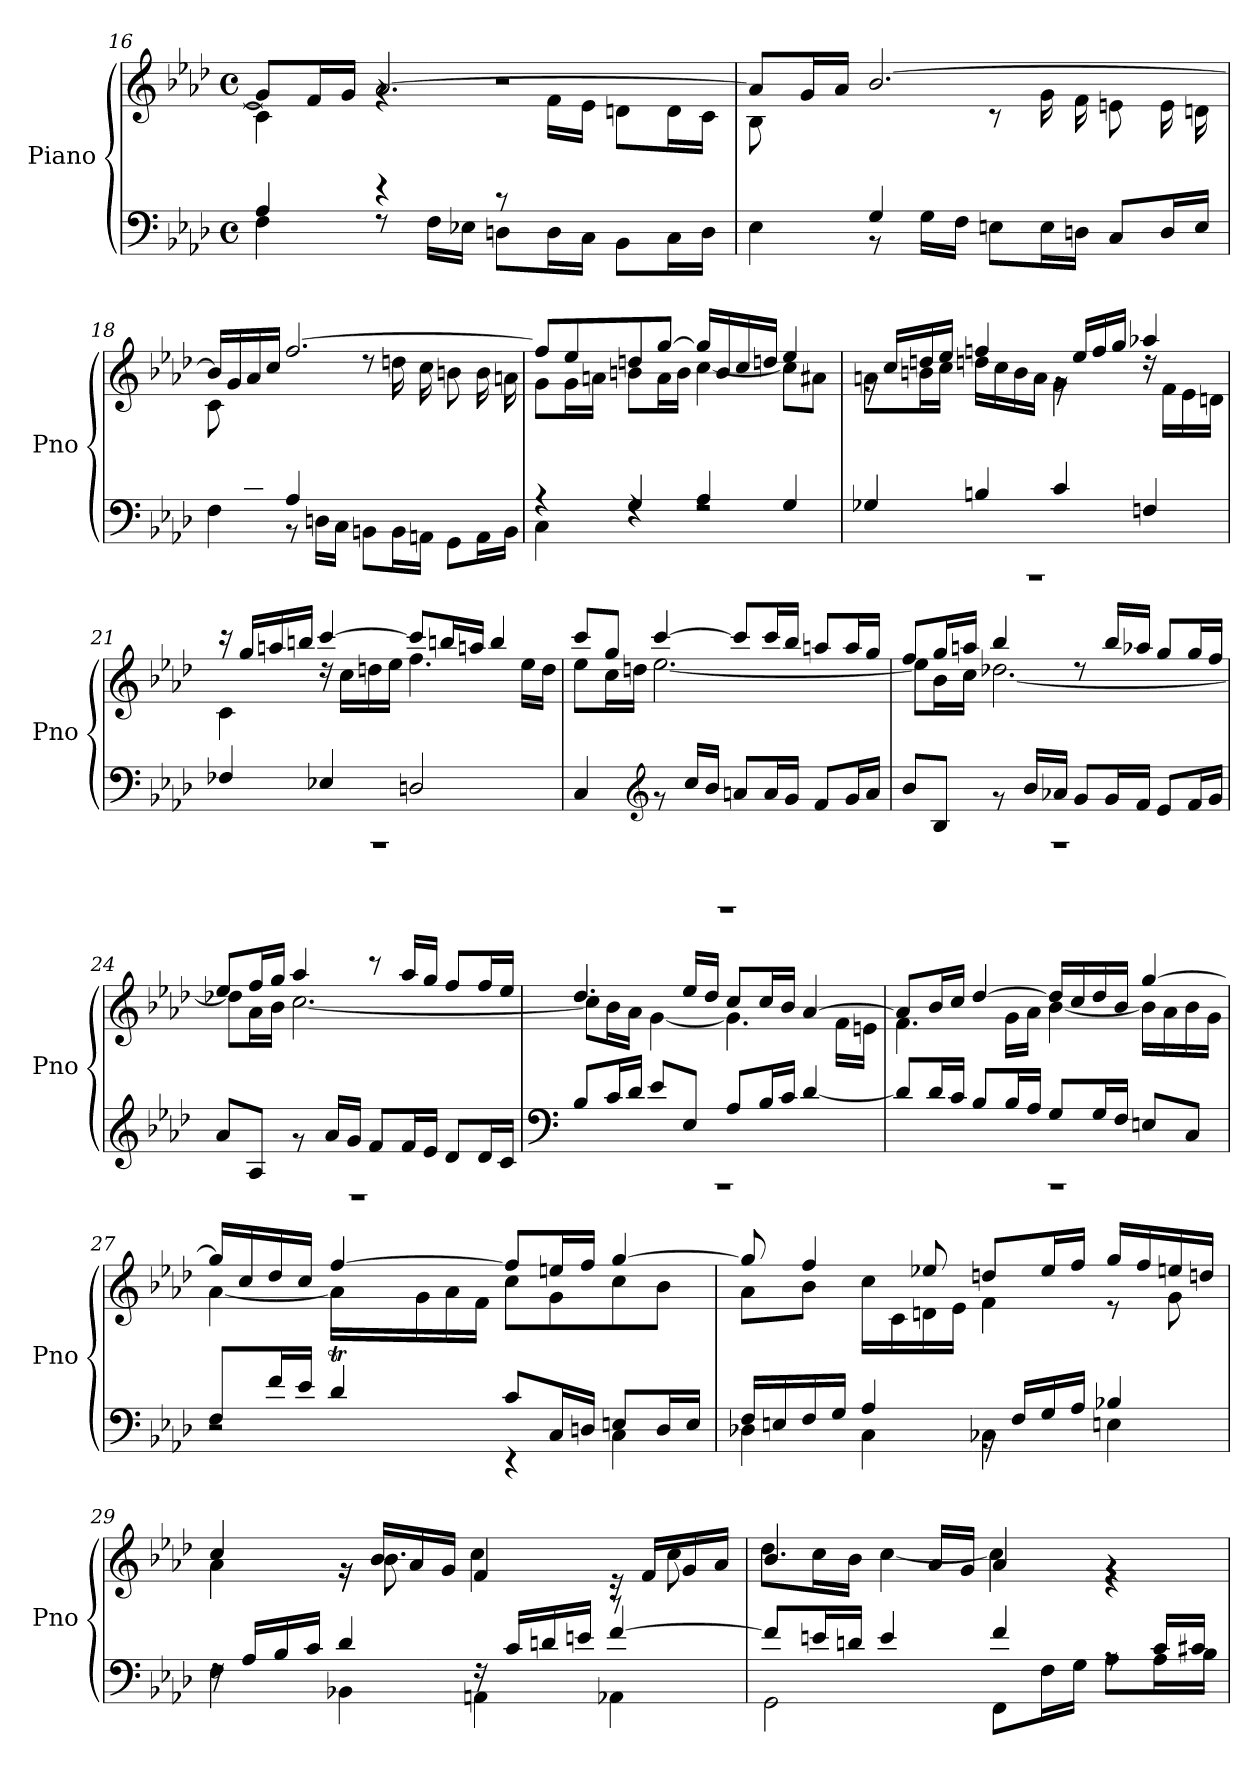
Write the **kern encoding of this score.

**kern	**kern
*part1	*part1
*staff2	*staff1
*I"Piano	*
*I'Pno	*
*clefF4	*clefG2
*k[b-e-a-d-]	*k[b-e-a-d-]
*M4/4	*M4/4
*met(c)	*met(c)
=16	=16
*^	*^
*	*	*	*^
4A-/	4F\	8g/L]	4c\]	2ryy
.	.	16f/L	.	.
.	.	16g/JJ	.	.
4r	8rF	[2.a-/	4rg	.
.	16F\LL	.	.	.
.	16E-X\JJ	.	.	.
8r	8Dn\L	.	2r	8ryy
4.ryy	16D\L	.	.	16f\LL
.	16C\JJ	.	.	16e-\JJ
.	8BB-\L	.	.	8dn\L
.	16C\L	.	.	16d\L
.	16D\JJ	.	.	16c\JJ
*	*	*	*v	*v
=17	=17	=17	=17
8ryy	4E-\	8a-/L]	8B-\L
16B-/L	.	16g/L	4.ryy
16A-/JJ	.	16a-/JJ	.
4G/	8rBB	[2.b-/	.
.	16G\LL	.	.
.	16F\JJ	.	.
2ryy	8En\L	.	8r
.	16E\L	.	16g\LL
.	16Dn\JJ	.	16f\JJ
.	8C/L	.	8en\L
.	16D/L	.	16e\L
.	16E/JJ	.	16dn\JJ
!!LO:LB:g=z	!!
=18	=18	=18	=18
8ryy	4F\	16b-/LL]	8c\L
.	.	16g/	.
16c/L	.	16a-/	4.ryy
16B-/JJ	.	16cc/JJ	.
4A-/	8rBB	[2.ff/	.
.	16Dn\LL	.	.
.	16C\JJ	.	.
2ryy	8BBn\L	.	8rdd
.	16BB\L	.	16ddn\LL
.	16AAn\JJ	.	16cc\JJ
.	8GG\L	.	8bn\L
.	16AA\L	.	16b\L
.	16BB\JJ	.	16an\JJ
=19	=19	=19	=19
4r	4C\	8ff/L]	8g\L
.	.	8ee-/	16g\L
.	.	.	16an\JJ
4G/	4rF	8ddn/	8bn\L
.	.	[8gg/J	16a\L
.	.	.	16b\JJ
4A-/	2rF	16gg/LL]	[4cc\
.	.	16b/	.
.	.	16cc/	.
.	.	16ddn/JJ	.
4G/	.	4ee-/	8cc\L]
.	.	.	8a#Xi\J
!!LO:LB:g=z	!!
=20	=20	=20	=20
1rAAA	4G-Xi/	16rg	8an\L
.	.	16cc/LL	.
.	.	16ddn/	16bn\L
.	.	16ee-/JJ	16cc\JJ
.	4Bn/	4ffn/	16ddn\LL
.	.	.	16cc\
.	.	.	16b\
.	.	.	16a\JJ
.	4c/	16rg	4g\
.	.	16ee-/LL	.
.	.	16ff/	.
.	.	16gg/JJ	.
.	4Fn/	4aa-X/	16rdd
.	.	.	16f\LL
.	.	.	16e-\
.	.	.	16dn\JJ
=21	=21	=21	=21
1rAAA	4F-Xi/	16r	4c\
.	.	16gg/LL	.
.	.	16aan/	.
.	.	16bbn/JJ	.
.	4E-X/	[4ccc/	16rdd
.	.	.	16cc\LL
.	.	.	16ddn\
.	.	.	16ee-\JJ
.	2Dn/	8ccc/L]	4.ff\
.	.	16bbn/L	.
.	.	16aan/JJ	.
.	.	4bb/	.
.	.	.	16ee-\LL
.	.	.	16dd\JJ
!!LO:LB:g=z	!!
=22	=22	=22	=22
1rCCCC	4C/	8ccc/L	8ee-\L
.	.	8gg/J	16cc\L
.	.	.	16ddn\JJ
*clefG2	*	*	*
.	8r	[4ccc/	[2.ee-\
.	16cc/LL	.	.
.	16b-/JJ	.	.
.	8an/L	8ccc/L]	.
.	16a/L	16ccc/L	.
.	16g/JJ	16bb-/JJ	.
.	8f/L	8aan/L	.
.	16g/L	16aa/L	.
.	16a/JJ	16gg/JJ	.
=23	=23	=23	=23
1rF	8b-/L	8ff/L	8ee-\L]
.	8B-/J	16gg/L	16b-\L
.	.	16aan/JJ	16cc\JJ
.	8rg	4bb-/	[2.dd-X\
.	16b-/LL	.	.
.	16a-X/JJ	.	.
.	8g/L	8rdd	.
.	16g/L	16bb-/LL	.
.	16f/JJ	16aa-X/JJ	.
.	8e-/L	8gg/L	.
.	16f/L	16gg/L	.
.	16g/JJ	16ff/JJ	.
=24	=24	=24	=24
1rD	8a-/L	8ee-/L	8dd-X\L]
.	8A-/J	16ff/L	16a-\L
.	.	16gg/JJ	16b-\JJ
.	8rg	4aa-/	[2.cc\
.	16a-/LL	.	.
.	16g/JJ	.	.
.	8f/L	8r	.
.	16f/L	16aa-/LL	.
.	16e-/JJ	16gg/JJ	.
.	8d-/L	8ff/L	.
.	16d-/L	16ff/L	.
.	16c/JJ	16ee-/JJ	.
!!LO:LB:g=z	!!
=25	=25	=25	=25
*clefF4	*	*	*
1rAAA	8B-/L	4.dd-/	8cc\L]
.	16c/L	.	16b-\L
.	16d-/JJ	.	16a-\JJ
.	8e-/L	.	[4g\
.	8E-/J	16ee-/LL	.
.	.	16dd-/JJ	.
.	8A-/L	8cc/L	4.g\]
.	16B-/L	16cc/L	.
.	16c/JJ	16b-/JJ	.
.	[4d-/	[4a-/	.
.	.	.	16f\LL
.	.	.	16en\JJ
=26	=26	=26	=26
1rAAA	8d-/L]	8a-/L]	4.f\
.	16d-/L	16b-/L	.
.	16c/JJ	16cc/JJ	.
.	8B-/L	[4dd-/	.
.	16B-/L	.	16g\LL
.	16A-/JJ	.	16a-\JJ
.	8G/L	16dd-/LL]	[4b-\
.	.	16cc/	.
.	16G/L	16dd-/	.
.	16F/JJ	16b-/JJ	.
.	8En/L	[4gg/	16b-\LL]
.	.	.	16a-\
.	8C/J	.	16b-\
.	.	.	16g\JJ
!!LO:PB:g=z
=27	=27	=27	=27
*	*^	*	*^
8F/L	2r	4ryy	16gg/LL]	[4a-\	4ryy
.	.	.	16cc/	.	.
16f/L	.	.	16dd-/	.	.
16e-/JJ	.	.	16cc/JJ	.	.
4d-T/	.	64e-yy	[4ff/	16a-\LL]	4ryy
.	.	64d-yy	.	.	.
.	.	64e-yy	.	.	.
.	.	[64d-yy	.	.	.
.	.	8.d-yy]	.	16g\	.
.	.	.	.	16a-\	.
.	.	.	.	16f\JJ	.
8c/L	4r	2ryy	8ff/L]	8cc\L	2ryy
16C/L	.	.	16een/L	8g\	.
16Dn/JJ	.	.	16ff/JJ	.	.
8En/L	4C\	.	[4gg/	8cc\	.
16D/L	.	.	.	8b-\J	.
16E/JJ	.	.	.	.	.
*	*v	*v	*	*	*
*	*	*	*v	*v
=28	=28	=28	=28
16F/LL	4D-X\	8gg/]	8a-\L
16En/	.	.	.
16F/	.	4ff/	8b-\J
16G/JJ	.	.	.
4A-/	4C\	.	16cc\LL
.	.	.	16c\
.	.	8ee-X/	16dn\
.	.	.	16e-\JJ
16rBB	4C-Xi\	8ddn/L	4f\
16F/LL	.	.	.
16G/	.	16ee-/L	.
16A-/JJ	.	16ff/JJ	.
4B-X/	4En\	16gg/LL	8r
.	.	16ff/	.
.	.	16een/	8g\
.	.	16ddn/JJ	.
!!LO:LB:g=z	!!
=29	=29	=29	=29
16rF	4F\	4cc/	4a-\
16A-/LL	.	.	.
16B-/	.	.	.
16c/JJ	.	.	.
4d-/	4BB-X\	16rg	16r
.	.	16b-/LL	8.b-\
.	.	16a-/	.
.	.	16g/JJ	.
16rF	4AAn\	4f/	4cc\
16c/LL	.	.	.
16dn/	.	.	.
16en/JJ	.	.	.
[4f/	4AA-X\	16re	8r
.	.	16f/LL	.
.	.	16g/	8cc\
.	.	16a-/JJ	.
!!LO:LB:g=z	!!
=30	=30	=30	=30
8f/L]	2GG\	4.b-/	8dd-\L
16en/L	.	.	16cc\L
16dn/JJ	.	.	16b-\JJ
4e/	.	.	[4cc\
.	.	16a-/LL	.
.	.	16g/JJ	.
4f/	8FF\L	4a-/	4cc\]
.	16F\L	.	.
.	16G\JJ	.	.
8rA	8A-\L	4rg	4r
16c/LL	16A-\L	.	.
16c#Xi/JJ	16B-\JJ	.	.
*v	*v	*	*
*	*v	*v
=	=
*-	*-
